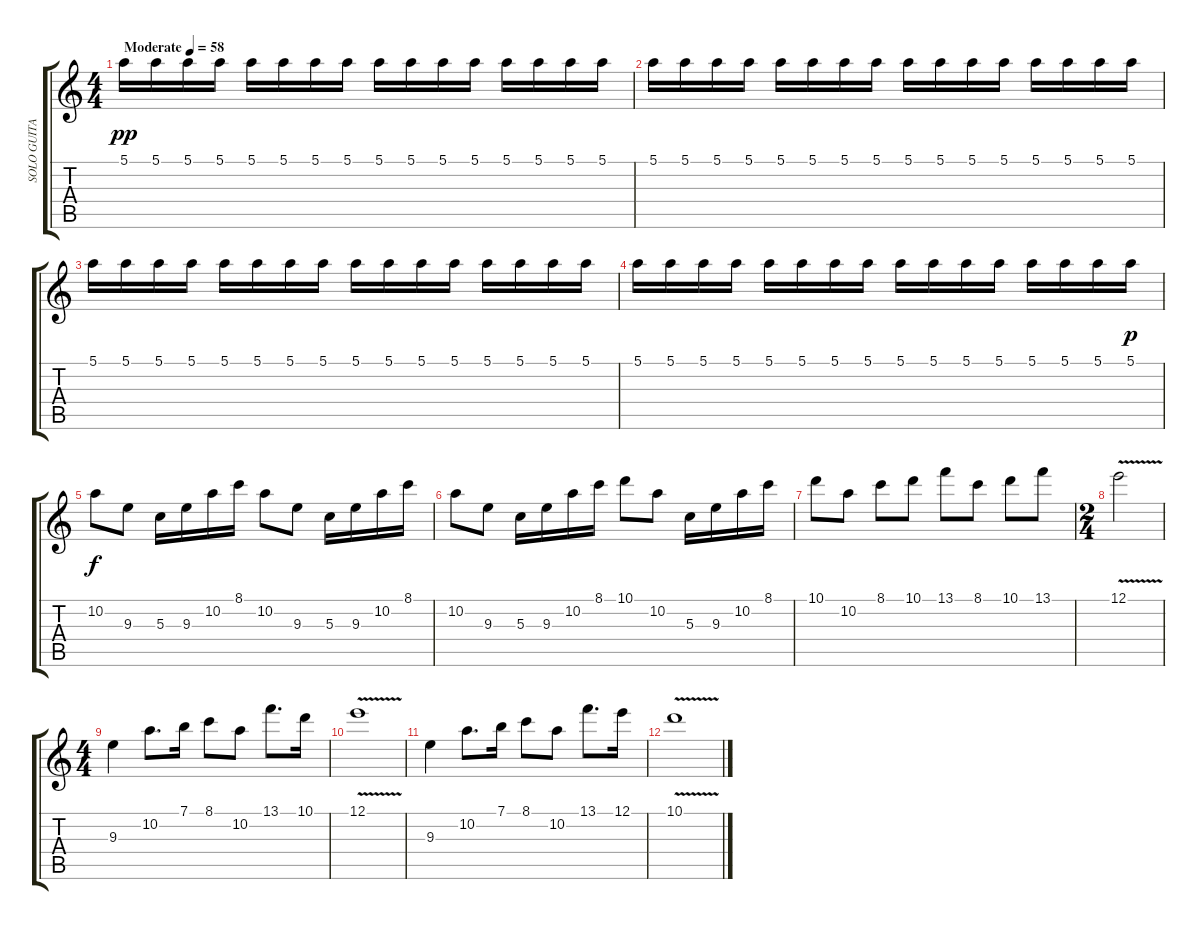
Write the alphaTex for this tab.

\track ("SOLO GUITAR" "SOLO GUITA") {instrument distortionguitar}
\staff {score tabs}
\tuning (E4 B3 G3 D3 A2 E2) {hide}
\ts (4 4)
\tempo (58 "Moderate")
\clef g2
\ks c
5.1.16{dy pp instrument distortionguitar} 5.1.16 5.1.16 5.1.16 5.1.16 5.1.16 5.1.16 5.1.16 5.1.16 5.1.16 5.1.16 5.1.16 5.1.16 5.1.16 5.1.16 5.1.16 |
5.1.16 5.1.16 5.1.16 5.1.16 5.1.16 5.1.16 5.1.16 5.1.16 5.1.16 5.1.16 5.1.16 5.1.16 5.1.16 5.1.16 5.1.16 5.1.16 |
5.1.16 5.1.16 5.1.16 5.1.16 5.1.16 5.1.16 5.1.16 5.1.16 5.1.16 5.1.16 5.1.16 5.1.16 5.1.16 5.1.16 5.1.16 5.1.16 |
5.1.16 5.1.16 5.1.16 5.1.16 5.1.16 5.1.16 5.1.16 5.1.16 5.1.16 5.1.16 5.1.16 5.1.16 5.1.16 5.1.16 5.1.16 5.1.16{dy p} |
10.2.8{dy f} 9.3.8 5.3.16 9.3.16 10.2.16 8.1.16 10.2.8 9.3.8 5.3.16 9.3.16 10.2.16 8.1.16 |
10.2.8 9.3.8 5.3.16 9.3.16 10.2.16 8.1.16 10.1.8 10.2.8 5.3.16 9.3.16 10.2.16 8.1.16 |
10.1.8 10.2.8 8.1.8 10.1.8 13.1.8 8.1.8 10.1.8 13.1.8 |
\ts (2 4)
12.1{v}.2 |
\ts (4 4)
9.3.4{instrument overdrivenguitar} 10.2.8{d} 7.1.16 8.1.8 10.2.8 13.1.8{d} 10.1.16 |
12.1{v}.1 |
9.3.4 10.2.8{d} 7.1.16 8.1.8 10.2.8 13.1.8{d} 12.1.16 |
10.1{v}.1
